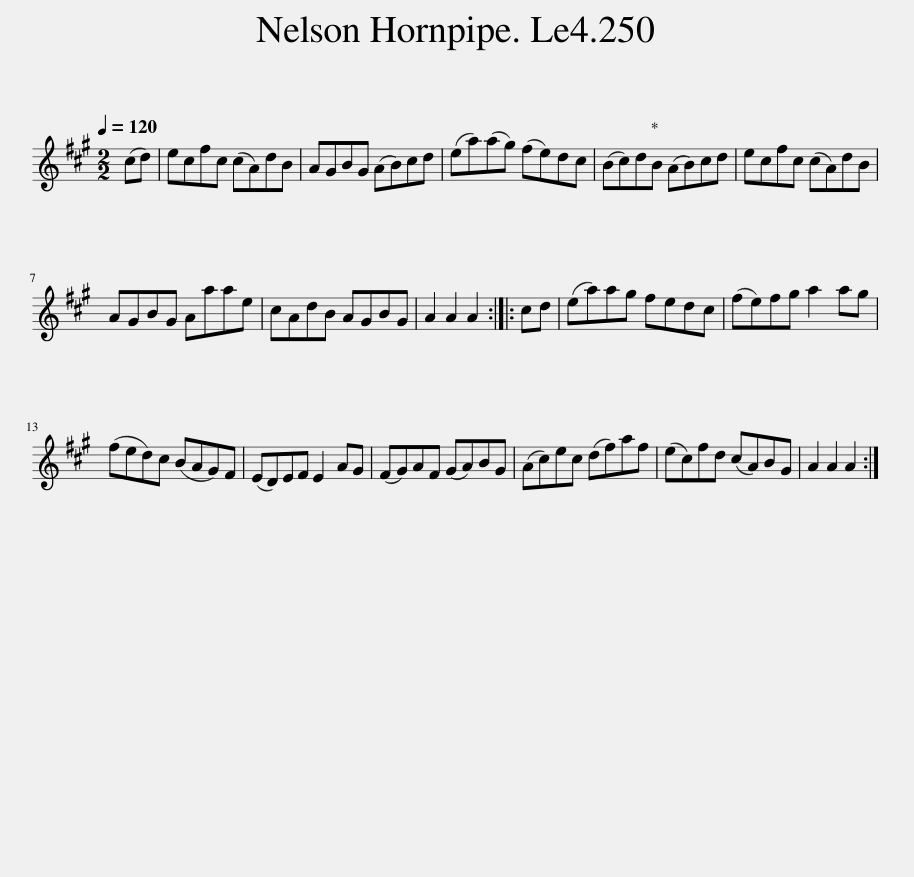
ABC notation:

X:1
L:1/8
Q:1/4=120
M:2/2
I:linebreak $
K:A
V:1 treble
V:1
 (cd) | ecfc (cA)dB | AGBG (AB)cd | (ea)(ag) (fe)dc | (Bc)dB (AB)cd | %5
 ecfc (cA)dB |$ AGBG Aaae | cAdB AGBG | A2 A2 A2 :: cd | %10
 (ea)ag fedc | (fe)fg a2 ag |$ (fed)c (BAG)F | (ED)EF E2 AG | (FG)AF (GA)BG | %15
 (Ac)ec (df)af | (ec)fd (cA)BG | A2 A2 A2 :| %18
